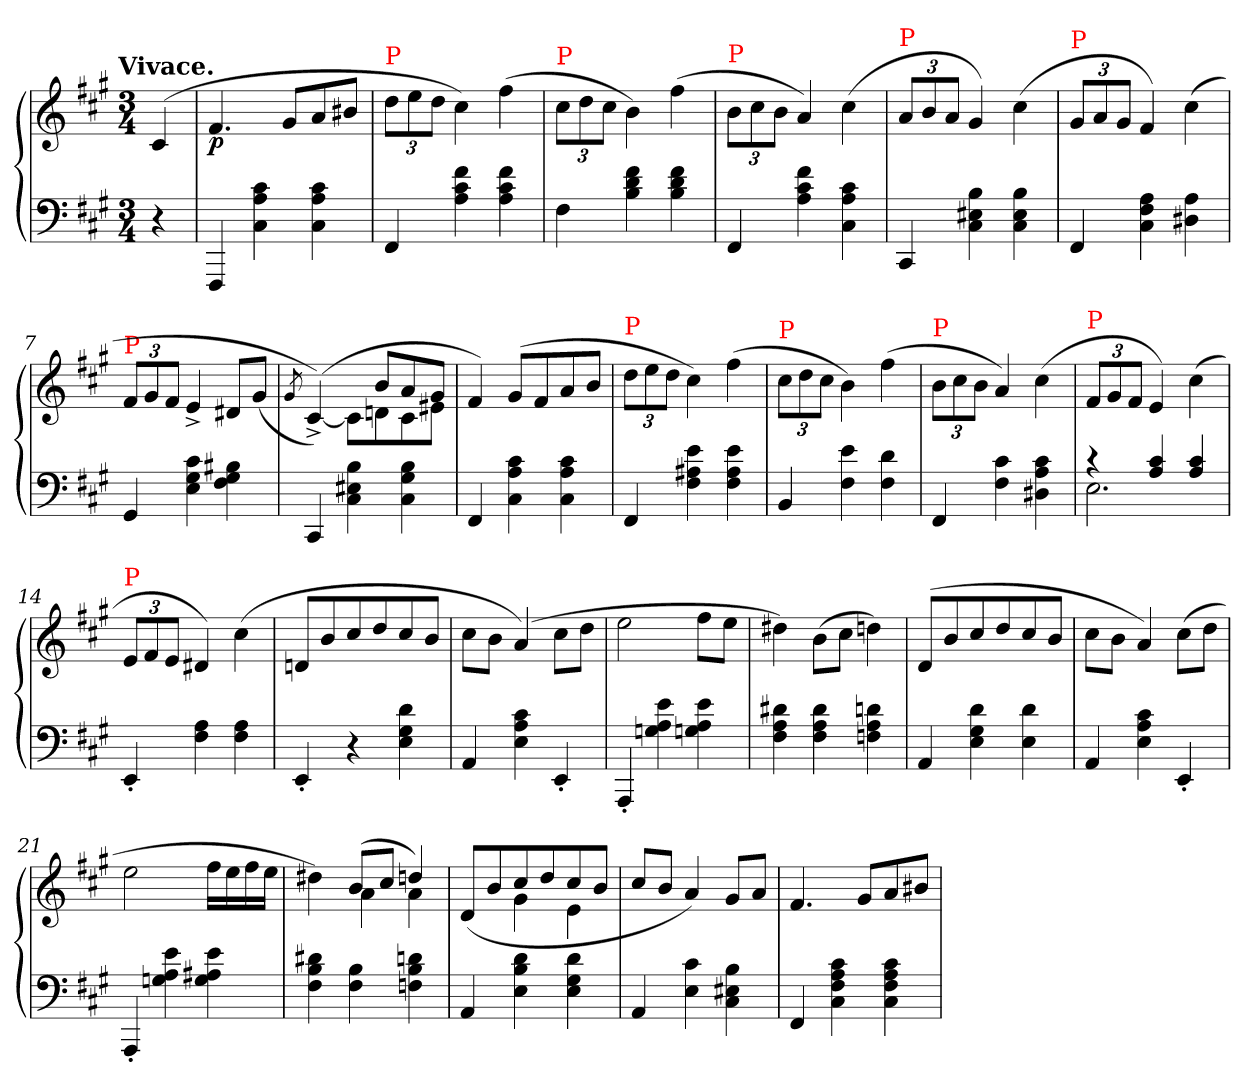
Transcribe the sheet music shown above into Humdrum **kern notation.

**kern	**kern	**dynam
*part1	*part1	*part1
*staff2	*staff1	*staff1/2
*clefF4	*clefG2	*
*k[f#c#g#]	*k[f#c#g#]	*
*f#:	*f#:	*
!!LO:TX:omd:t=Vivace.
*M3/4	*M3/4	*
*MM180	*MM180	*
=	=	=
4r	(4c#/	.
=1	=1	=1
!	!	!LO:DY:b
4FFF#/	4.f#/	p
4C#\ 4A\ 4c#\	.	.
.	8g#/L	.
4C#\ 4A\ 4c#\	8a/	.
.	8b#X/J	.
=2	=2	=2
*	*Xbrackettup	*
!	!LO:TX:a:color=red:t=P	!
4FF#/	12dd\L	.
.	12ee\	.
.	12dd\J	.
4A\ 4c#\ 4f#\	4cc#\)	.
4A\ 4c#\ 4f#\	(4ff#\	.
=3	=3	=3
!	!LO:TX:a:color=red:t=P	!
4F#\	12cc#\L	.
.	12dd\	.
.	12cc#\J	.
4B\ 4d\ 4f#\	4b\)	.
4B\ 4d\ 4f#\	(4ff#\	.
=4	=4	=4
!	!LO:TX:a:color=red:t=P	!
4FF#/	12b\L	.
.	12cc#\	.
.	12b\J	.
4A\ 4c#\ 4f#\	4a/)	.
4C#\ 4A\ 4c#\	(4cc#\	.
=5	=5	=5
!	!LO:TX:a:color=red:t=P	!
4CC#/	12a/L	.
.	12b/	.
.	12a/J	.
4C#\ 4E#X\ 4B\	4g#/)	.
4C#\ 4E#\ 4B\	(4cc#\	.
=6	=6	=6
!	!LO:TX:a:color=red:t=P	!
4FF#/	12g#/L	.
.	12a/	.
.	12g#/J	.
4C#\ 4F#\ 4A\	4f#/)	.
4D#X\ 4A\	(>4cc#\	.
=7	=7	=7
!	!LO:TX:a:color=red:t=P	!
4GG#/	12f#/L	.
.	12g#/	.
.	12f#/J	.
4E\ 4G#\ 4c#\	4e^/	.
4F#\ 4G#\ 4B#X\	8d#X/L	.
.	(8g#/J	.
=8	=8	=8
*	*^	*
.	.	8qg#	.
4CC#/	4ryy	(>[4c#^/))	.
4C#\ 4E#X\ 4B\	8ryy	8c#\L]	.
.	8b/L	8dn\	.
4C#\ 4G#\ 4B\	8a/	8c#\	.
.	8g#/J	8e#X\J	.
=9	=9	=9	=9
4FF#/	4f#/)	4ryy	.
4C#\ 4A\ 4c#\	(8g#/L	4ryy	.
.	8f#/	.	.
4C#\ 4A\ 4c#\	8a/	4ryy	.
.	8b/J	.	.
*	*v	*v	*
=10	=10	=10
!	!LO:TX:a:color=red:t=P	!
4FF#/	12dd\L	.
.	12ee\	.
.	12dd\J	.
4F#\ 4A#X\ 4e\	4cc#\)	.
4F#\ 4A#\ 4e\	(4ff#\	.
=11	=11	=11
!	!LO:TX:a:color=red:t=P	!
4BB/	12cc#\L	.
.	12dd\	.
.	12cc#\J	.
4F#\ 4e\	4b\)	.
4F#\ 4d\	(4ff#\	.
=12	=12	=12
!	!LO:TX:a:color=red:t=P	!
4FF#/	12b\L	.
.	12cc#\	.
.	12b\J	.
4F#\ 4c#\	4a/)	.
4D#X\ 4A\ 4c#\	(4cc#\	.
=13	=13	=13
*^	*	*
!	!	!LO:TX:a:color=red:t=P	!
4rc	2.E\)	12f#/L	.
.	.	12g#/	.
.	.	12f#/J	.
4A/ 4c#/	.	4e/)	.
(>4A/ 4c#/	.	(4cc#\	.
*v	*v	*	*
=14	=14	=14
!	!LO:TX:a:color=red:t=P	!
4EE'/	12e/L	.
.	12f#/	.
.	12e/J	.
4F#\ 4A\	4d#X/)	.
4F#\ 4A\	(>4cc#\	.
=15	=15	=15
4EE'/	8dn/L	.
.	8b/	.
4r	8cc#/	.
.	8dd/	.
4E\ 4G#\ 4d\	8cc#/	.
.	8b/J	.
=16	=16	=16
4AA/	8cc#\L	.
.	8b\J	.
4E\ 4A\ 4c#\	(4a/)	.
4EE'/	8cc#\L	.
.	8dd\J	.
=17	=17	=17
4AAA'/	2ee\	.
4Gn\ 4A\ 4e\	.	.
4Gn\ 4A\ 4e\	8ff#\L	.
.	8ee\J	.
=18	=18	=18
4F#\ 4A\ 4d#X\	4dd#X\)	.
4F#\ 4A\ 4d#\	(8b\L	.
.	8cc#\J	.
4Fn\ 4A\ 4dn\	4ddn\)	.
=19	=19	=19
4AA/	(8d/L	.
.	8b/	.
4E\ 4G#\ 4d\	8cc#/	.
.	8dd/	.
4E\ 4d\	8cc#/	.
.	8b/J	.
=20	=20	=20
4AA/	8cc#\L	.
.	8b\J	.
4E\ 4A\ 4c#\	4a/)	.
4EE'/	(8cc#\L	.
.	8dd\J	.
=21	=21	=21
4AAA'/	2ee\	.
4Gn\ 4A\ 4e\	.	.
4G\ 4A#X\ 4e\	16ff#\LL	.
.	16ee\	.
.	16ff#\	.
.	16ee\JJ	.
=22	=22	=22
*	*^	*
4F#\ 4B\ 4d#X\	4ryy	4dd#X\)	.
4F#\ 4B\	(8b/L	4a\	.
.	8cc#/J	.	.
4Fn\ 4B\ 4dn\	4ddn/)	4a\	.
=23	=23	=23	=23
4AA/	(>8d/L	4ryy	.
.	8b/	.	.
4E\ 4B\ 4d\	8cc#/	4g#\	.
.	8dd/	.	.
4E\ 4G#\ 4d\	8cc#/	4e\	.
.	8b/J	.	.
*	*v	*v	*
=24	=24	=24
4AA/	8cc#/L	.
.	8b/J	.
4E\ 4c#\	4a/)	.
4C#\ 4E#X\ 4B\	8g#/L	.
.	8a/J	.
=25	=25	=25
4FF#/	4.f#/	.
4C#\ 4F#\ 4A\ 4c#\	.	.
.	8g#/L	.
4C#\ 4F#\ 4A\ 4c#\	8a/	.
.	8b#X/J	.
=	=	=
*-	*-	*-
